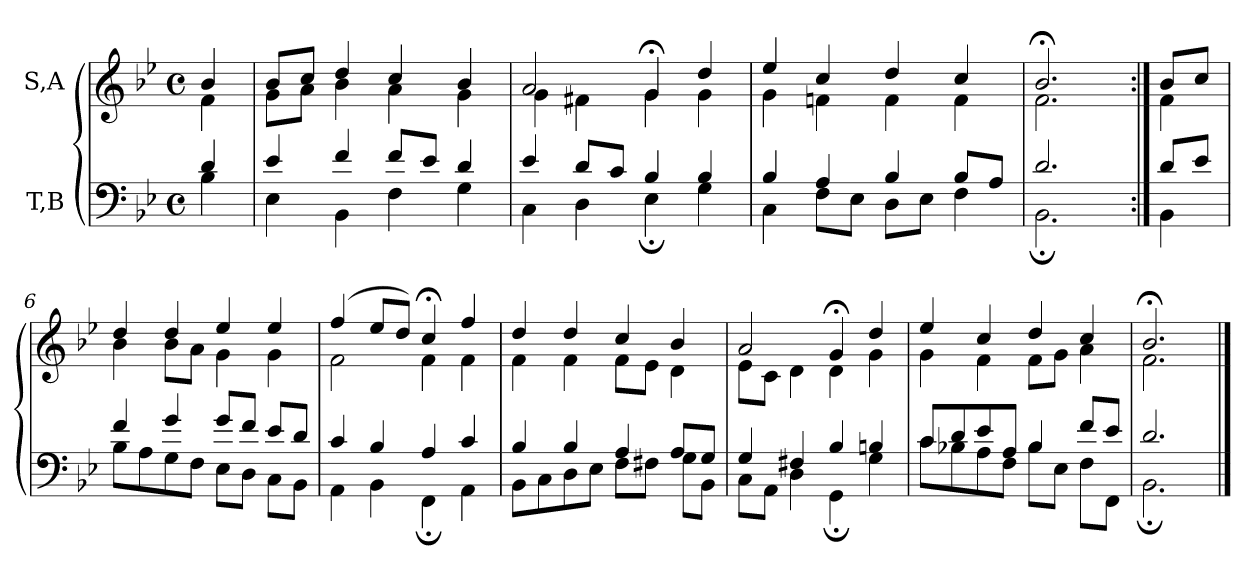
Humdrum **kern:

**kern	**kern
*part2	*part1
*staff2	*staff1
*I"T,B	*I"S,A
*clefF4	*clefG2
*k[b-e-]	*k[b-e-]
*M4/4	*M4/4
*met(c)	*met(c)
=	=
*^	*^
4d	4B-	4b-	4f
=1	=1	=1	=1
4e-	4E-	8b-L	8gL
.	.	8ccJ	8aJ
4f	4BB-	4dd	4b-
8fL	4F	4cc	4a
8e-J	.	.	.
4d	4G	4b-	4g
=2	=2	=2	=2
4e-	4C	2a	4g
8dL	4D	.	4f#X
8cJ	.	.	.
4B-	4E-;	4g;<	4g
4B-	4G	4dd	4g
=3	=3	=3	=3
4B-	4C	4ee-	4g
4A	8FL	4cc	4fn
.	8E-J	.	.
4B-	8DL	4dd	4f
.	8E-J	.	.
8B-L	4F	4cc	4f
8AJ	.	.	.
=1461	=1461	=1461	=1461
2.d	2.BB-;	2.b-;<	2.f
=1462:|!	=1462:|!	=1462:|!	=1462:|!
8dL	4BB-	8b-L	4f
8e-J	.	8ccJ	.
=6	=6	=6	=6
4f	8B-L	4dd	4b-
.	8A	.	.
4g	8G	4dd	8b-L
.	8FJ	.	8aJ
8gL	8E-L	4ee-	4g
8fJ	8DJ	.	.
8e-L	8CL	4ee-	4g
8dJ	8BB-J	.	.
=7	=7	=7	=7
4c	4AA	(>4ff	2f
4B-	4BB-	8ee-L	.
.	.	8ddJ)	.
4A	4FF;	4cc;<	4f
4c	4AA	4ff	4f
=8	=8	=8	=8
4B-	8BB-L	4dd	4f
.	8C	.	.
4B-	8D	4dd	4f
.	8E-J	.	.
4A	8FL	4cc	8fL
.	8F#XJ	.	8e-J
8AL	8GL	4b-	4d
8GJ	8BB-J	.	.
=9	=9	=9	=9
4G	8CL	2a	8e-L
.	8AAJ	.	8cJ
4F#X	4D	.	4d
4B-	4GG;	4g;<	4d
4Bn	4G	4dd	4g
=10	=10	=10	=10
8cL	8cL	4ee-	4g
8d	8B-X	.	.
8e-	8A	4cc	4f
8AJ	8FJ	.	.
4B-	8B-L	4dd	8fL
.	8E-J	.	8gJ
8fL	8FL	4cc	4a
8e-J	8FFJ	.	.
=1468	=1468	=1468	=1468
2.d	2.BB-;	2.b-;<	2.f
*v	*v	*	*
*	*v	*v
==	==
*-	*-
